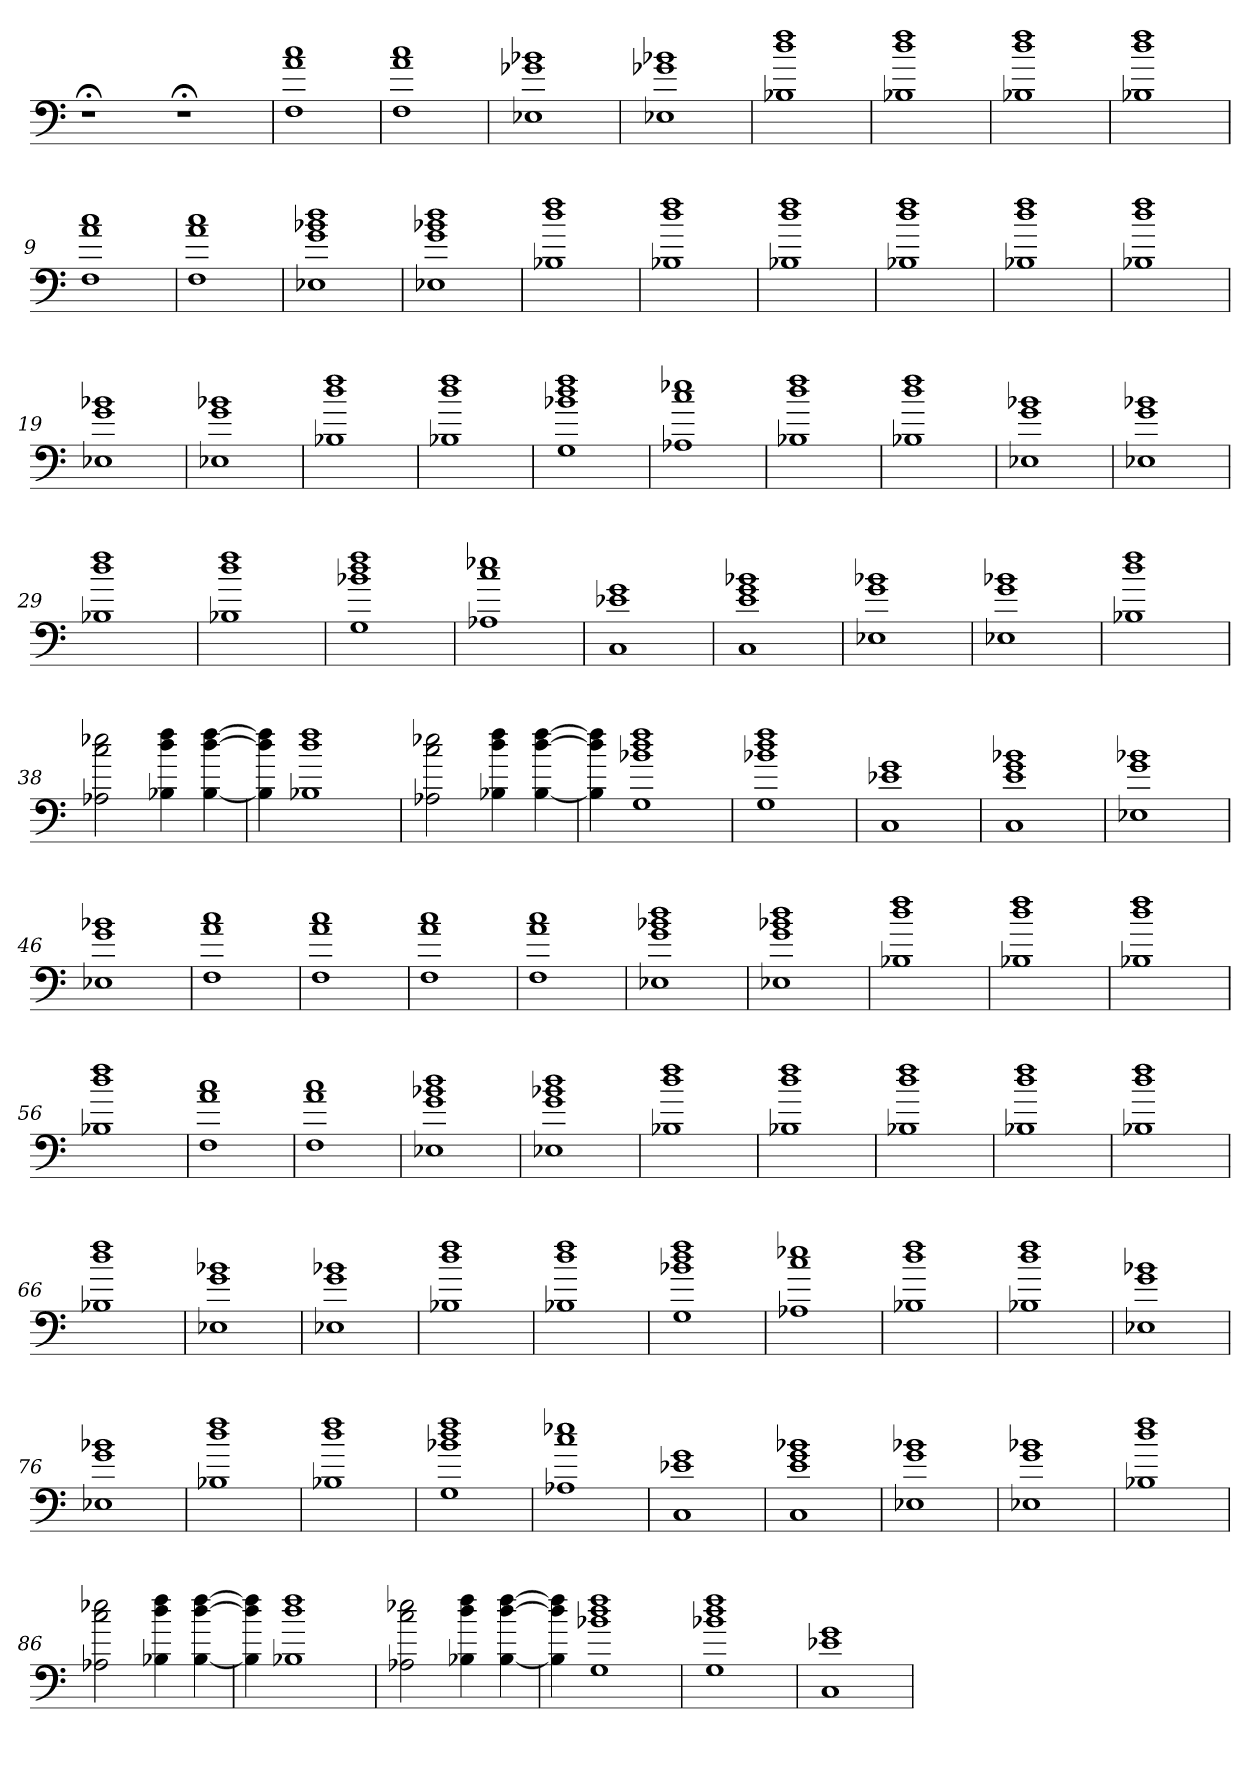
**kern
*part1
*staff1
=
1r;<
1r;<
=1
1F 1a 1cc
=2
1F 1a 1cc
=3
1E-X 1g-X 1b-X
=4
1E-X 1g-X 1b-X
=5
1B-X 1dd 1ff
=6
1B-X 1dd 1ff
=7
1B-X 1dd 1ff
=8
1B-X 1dd 1ff
=9
1F 1a 1cc
=10
1F 1a 1cc
=11
1E-X 1g 1b-X 1dd
=12
1E-X 1g 1b-X 1dd
=13
1B-X 1dd 1ff
=14
1B-X 1dd 1ff
=15
1B-X 1dd 1ff
=16
1B-X 1dd 1ff
=17
1B-X 1dd 1ff
=18
1B-X 1dd 1ff
=19
1E-X 1g 1b-X
=20
1E-X 1g 1b-X
=21
1B-X 1dd 1ff
=22
1B-X 1dd 1ff
=23
1G 1b-X 1dd 1ff
=24
1A-X 1cc 1ee-X
=25
1B-X 1dd 1ff
=26
1B-X 1dd 1ff
=27
1E-X 1g 1b-X
=28
1E-X 1g 1b-X
=29
1B-X 1dd 1ff
=30
1B-X 1dd 1ff
=31
1G 1b-X 1dd 1ff
=32
1A-X 1cc 1ee-X
=33
1C 1e-X 1g
=34
1C 1e 1g 1b-X
=35
1E-X 1g 1b-X
=36
1E-X 1g 1b-X
=37
1B-X 1dd 1ff
=38
2A-X 2cc 2ee-X
4B-X 4dd 4ff
[4B- [4dd [4ff
=39
4B-] 4dd] 4ff]
1B-X 1dd 1ff
=40
2A-X 2cc 2ee-X
4B-X 4dd 4ff
[4B- [4dd [4ff
=41
4B-] 4dd] 4ff]
1G 1b-X 1dd 1ff
=42
1G 1b-X 1dd 1ff
=43
1C 1e-X 1g
=44
1C 1e 1g 1b-X
=45
1E-X 1g 1b-X
=46
1E-X 1g 1b-X
=47
1F 1a 1cc
=48
1F 1a 1cc
=49
1F 1a 1cc
=50
1F 1a 1cc
=51
1E-X 1g 1b-X 1dd
=52
1E-X 1g 1b-X 1dd
=53
1B-X 1dd 1ff
=54
1B-X 1dd 1ff
=55
1B-X 1dd 1ff
=56
1B-X 1dd 1ff
=57
1F 1a 1cc
=58
1F 1a 1cc
=59
1E-X 1g 1b-X 1dd
=60
1E-X 1g 1b-X 1dd
=61
1B-X 1dd 1ff
=62
1B-X 1dd 1ff
=63
1B-X 1dd 1ff
=64
1B-X 1dd 1ff
=65
1B-X 1dd 1ff
=66
1B-X 1dd 1ff
=67
1E-X 1g 1b-X
=68
1E-X 1g 1b-X
=69
1B-X 1dd 1ff
=70
1B-X 1dd 1ff
=71
1G 1b-X 1dd 1ff
=72
1A-X 1cc 1ee-X
=73
1B-X 1dd 1ff
=74
1B-X 1dd 1ff
=75
1E-X 1g 1b-X
=76
1E-X 1g 1b-X
=77
1B-X 1dd 1ff
=78
1B-X 1dd 1ff
=79
1G 1b-X 1dd 1ff
=80
1A-X 1cc 1ee-X
=81
1C 1e-X 1g
=82
1C 1e 1g 1b-X
=83
1E-X 1g 1b-X
=84
1E-X 1g 1b-X
=85
1B-X 1dd 1ff
=86
2A-X 2cc 2ee-X
4B-X 4dd 4ff
[4B- [4dd [4ff
=87
4B-] 4dd] 4ff]
1B-X 1dd 1ff
=88
2A-X 2cc 2ee-X
4B-X 4dd 4ff
[4B- [4dd [4ff
=89
4B-] 4dd] 4ff]
1G 1b-X 1dd 1ff
=90
1G 1b-X 1dd 1ff
=91
1C 1e-X 1g
=
*-
